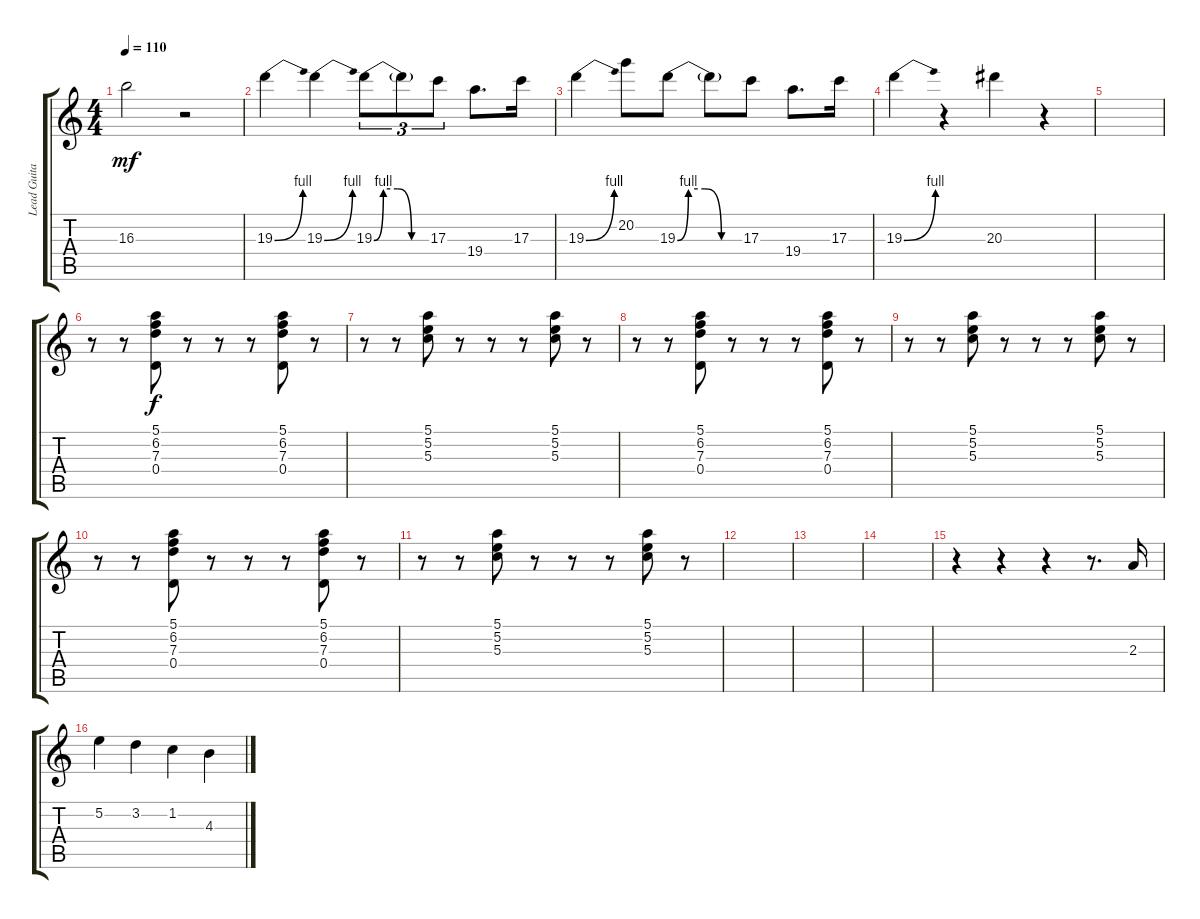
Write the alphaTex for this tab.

\track ("Lead Guitar - Noel Gallagher" "Lead Guita") {instrument overdrivenguitar}
\staff {score tabs}
\tuning (E4 B3 G3 D3 A2 E2) {hide}
\ts (4 4)
\tempo 110
\clef g2
\ks c
16.3.2{dy mf} r.2 |
19.3{be (bend 0 0 60 4)}.4 19.3{be (bend 0 0 60 4)}.4 19.3{be (custom 0 0 10 4 25 4 40 0 60 0)}.8{tu (3 2)} 19.3{t}.8{tu (3 2)} 17.3.8{tu (3 2)} 19.4.8{d} 17.3.16 |
19.3{be (bend 0 0 60 4)}.4 20.2.8 19.3{be (custom 0 0 10 4 25 4 40 0 60 0)}.8 19.3{t}.8 17.3.8 19.4.8{d} 17.3.16 |
19.3{be (bend 0 0 60 4)}.4 r.4 20.3.4 r.4 |
|
r.8{volume 8} r.8 (5.1 6.2 7.3 0.4).8{dy f} r.8 r.8 r.8 (5.1 6.2 7.3 0.4).8 r.8 |
r.8 r.8 (5.1 5.2 5.3).8 r.8 r.8 r.8 (5.1 5.2 5.3).8 r.8 |
r.8 r.8 (5.1 6.2 7.3 0.4).8 r.8 r.8 r.8 (5.1 6.2 7.3 0.4).8 r.8 |
r.8 r.8 (5.1 5.2 5.3).8 r.8 r.8 r.8 (5.1 5.2 5.3).8 r.8 |
r.8 r.8 (5.1 6.2 7.3 0.4).8 r.8 r.8 r.8 (5.1 6.2 7.3 0.4).8 r.8 |
r.8 r.8 (5.1 5.2 5.3).8 r.8 r.8 r.8 (5.1 5.2 5.3).8 r.8 |
|
|
|
r.4{volume 12 instrument distortionguitar} r.4 r.4 r.8{d} 2.3.16 |
5.2.4 3.2.4 1.2.4 4.3.4
